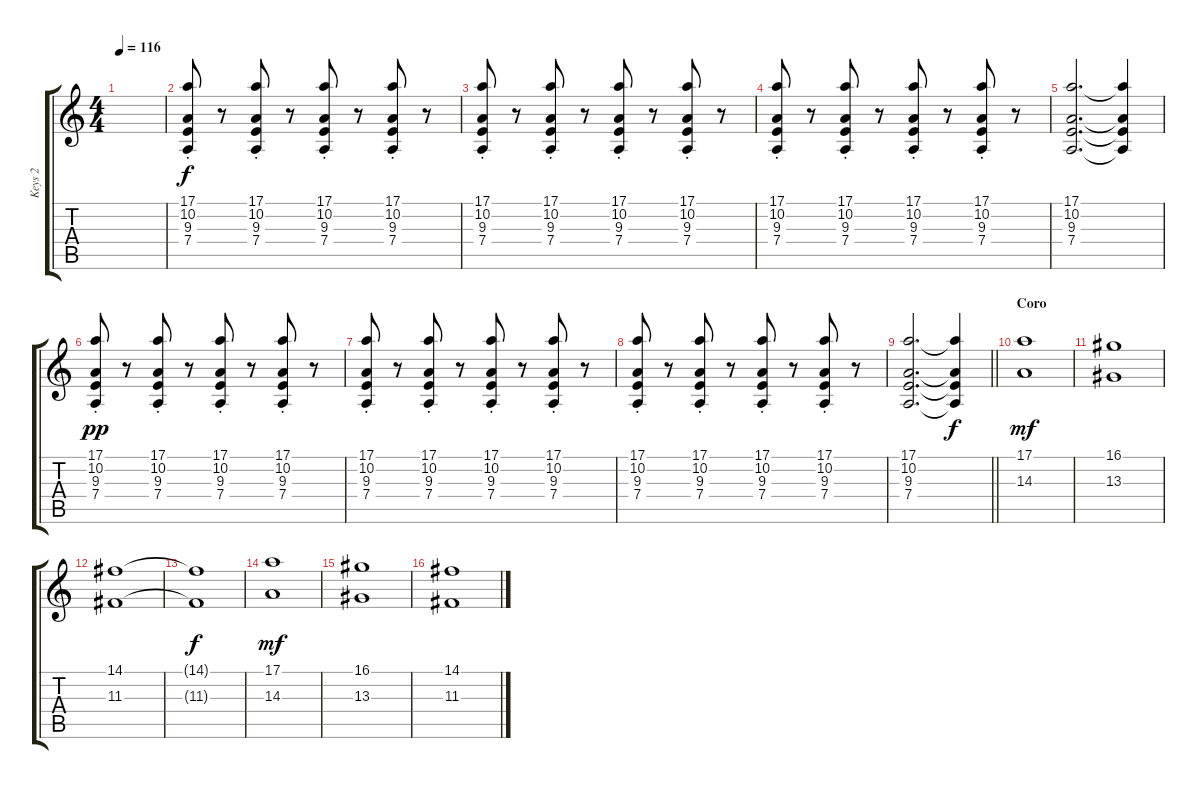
\track ("Keys 2" "Keys 2") {instrument stringensemble1}
\staff {score tabs}
\tuning (E4 B3 G3 D3 A2 E2) {hide}
\ts (4 4)
\tempo 116
\clef g2
\ks c
|
(17.1 10.2{st} 9.3{st} 7.4{st}).8 r.8 (17.1 10.2{st} 9.3{st} 7.4{st}).8 r.8 (17.1 10.2{st} 9.3{st} 7.4{st}).8 r.8 (17.1 10.2{st} 9.3{st} 7.4{st}).8 r.8 |
(17.1 10.2{st} 9.3{st} 7.4{st}).8 r.8 (17.1 10.2{st} 9.3{st} 7.4{st}).8 r.8 (17.1 10.2{st} 9.3{st} 7.4{st}).8 r.8 (17.1 10.2{st} 9.3{st} 7.4{st}).8 r.8 |
(17.1 10.2{st} 9.3{st} 7.4{st}).8 r.8 (17.1 10.2{st} 9.3{st} 7.4{st}).8 r.8 (17.1 10.2{st} 9.3{st} 7.4{st}).8 r.8 (17.1 10.2{st} 9.3{st} 7.4{st}).8 r.8{volume 3} |
(17.1 10.2 9.3 7.4).2{d volume 7} (17.1{t} 10.2{t} 9.3{t} 7.4{t}).4{dy f} |
(17.1 10.2{st} 9.3{st} 7.4{st}).8{dy pp} r.8 (17.1 10.2{st} 9.3{st} 7.4{st}).8 r.8 (17.1 10.2{st} 9.3{st} 7.4{st}).8 r.8 (17.1 10.2{st} 9.3{st} 7.4{st}).8 r.8 |
(17.1 10.2{st} 9.3{st} 7.4{st}).8 r.8 (17.1 10.2{st} 9.3{st} 7.4{st}).8 r.8 (17.1 10.2{st} 9.3{st} 7.4{st}).8 r.8 (17.1 10.2{st} 9.3{st} 7.4{st}).8 r.8 |
(17.1 10.2{st} 9.3{st} 7.4{st}).8 r.8 (17.1 10.2{st} 9.3{st} 7.4{st}).8 r.8 (17.1 10.2{st} 9.3{st} 7.4{st}).8 r.8 (17.1 10.2{st} 9.3{st} 7.4{st}).8 r.8{volume 3} |
\barLineRight lightlight
(17.1 10.2 9.3 7.4).2{d volume 9} (17.1{t} 10.2{t} 9.3{t} 7.4{t}).4{dy f} |
\section ("" "Coro")
(17.1 14.3).1{dy mf volume 11} |
(16.1 13.3).1 |
(14.1 11.3).1 |
(14.1{t} 11.3{t}).1{dy f} |
(17.1 14.3).1{dy mf} |
(16.1 13.3).1 |
(14.1 11.3).1
